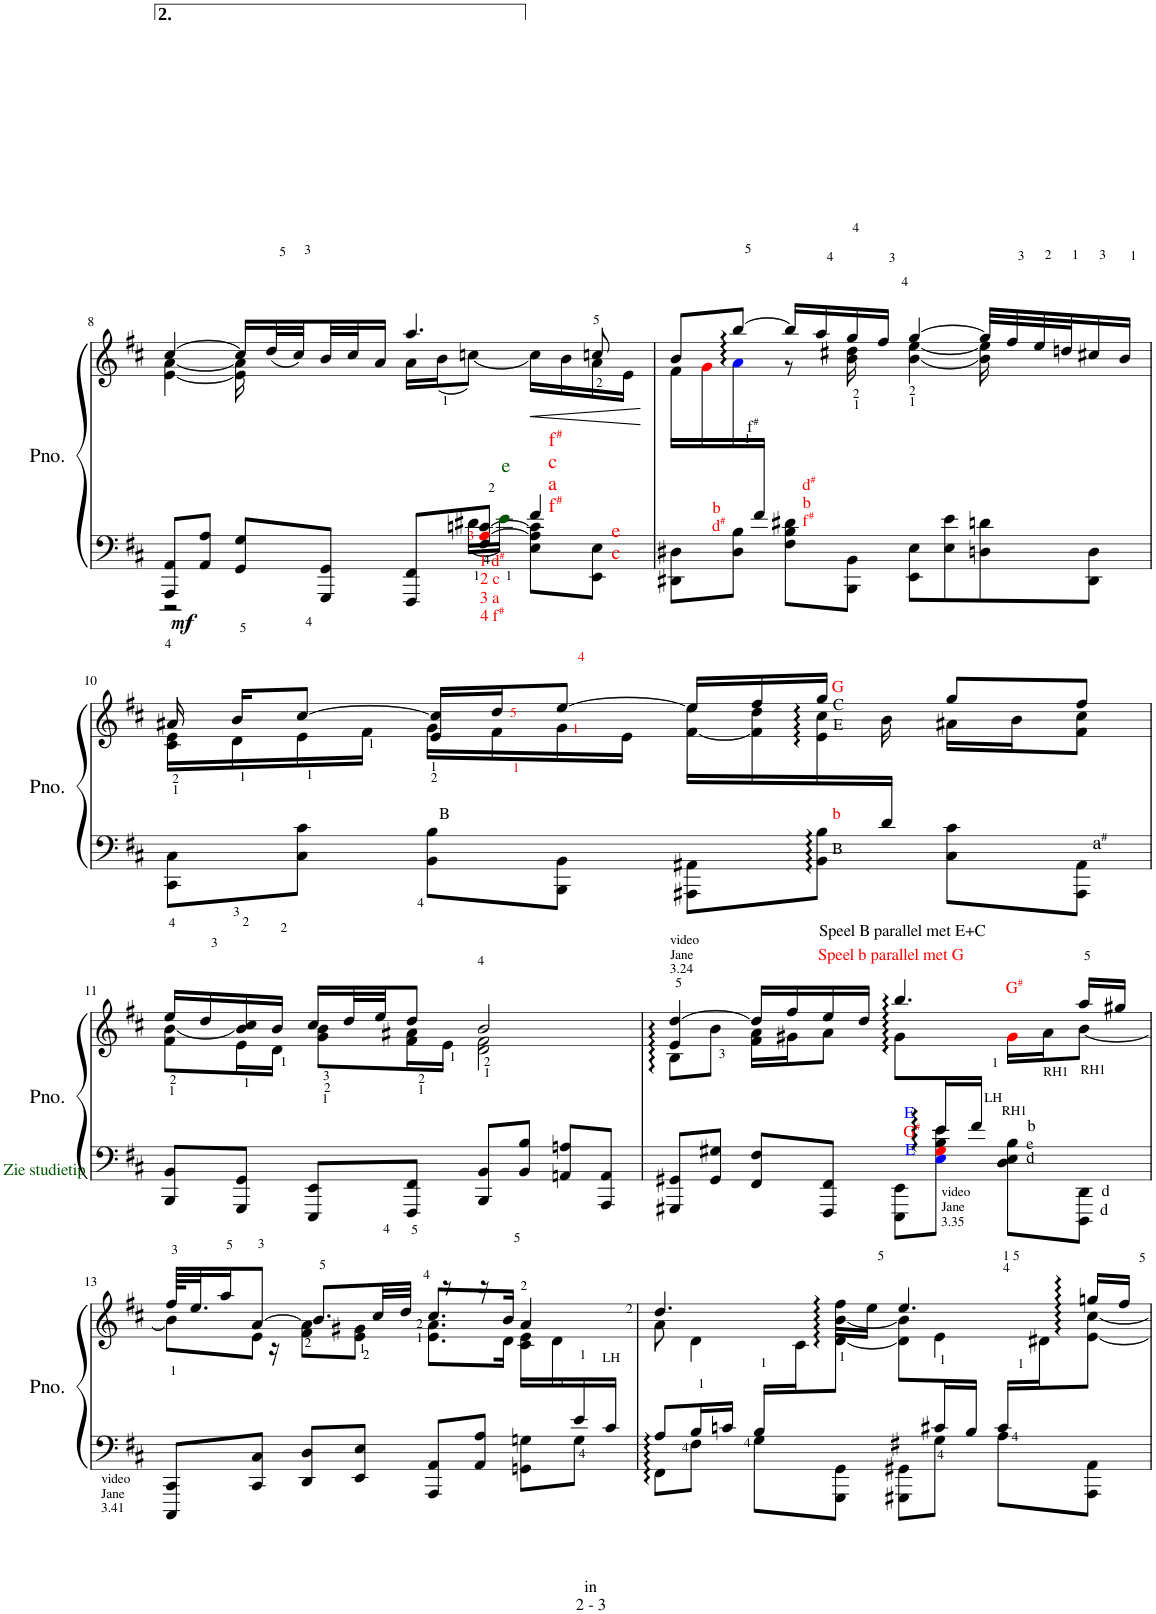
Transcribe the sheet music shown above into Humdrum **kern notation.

**kern	**kern	**dynam
*part1	*part1	*part1
*staff2	*staff1	*staff1/2
*I"Piano	*	*
*I'Pno.	*	*
!!LO:PB:g=z
*clefF4	*clefG2	*
*k[f#c#]	*k[f#c#]	*
*M4/4	*M4/4	*
*met(c)	*met(c)	*
=8	=8	=8
*^	*^	*
!	!	!	!	!LO:DY:b=2
8AAA/ 8AA/L	2r	[4cc#/	[4e\ [4a\	mf
8AA/ 8A/J	.	.	.	.
8GG/ 8G/L	.	16cc#/LL]	16e\] 16a\]	.
.	.	(32dd/L	8.ryy	.
.	.	32cc#/)	.	.
8GGG/ 8GG/J	.	32b/	.	.
.	.	32cc#/J	.	.
.	.	16a/JJ	.	.
8FFF#/ 8FF#/L	8ryy	4.aa/	16a\LL	.
.	.	.	(16b<\J	.
!LO:TX:a:color=#FF0000:t=1 d	!	!	!	!
!LO:TX:a:t=#	!	!	!	!
!LO:TX:a:t=2 c	!	!	!	!
!LO:TX:a:t=3 a	!	!	!	!
!LO:TX:a:t=4 f	!	!	!	!
!LO:TX:a:t=#	!	!	!	!
8F#/ [8Ai/ [8cn/J	16d#X\LL	.	[8ccn\J)	.
!	!LO:TX:a:color=#005500:t=e	!	!	!
.	16ej\JJ	.	.	.
!LO:TX:a:color=#FF0000:t=f	!	!	!	!
!LO:TX:a:t=#	!	!	!	!
!LO:TX:a:t=c	!	!	!	!
!LO:TX:a:t=a	!	!	!	!
!LO:TX:a:t=f	!	!	!	!
!LO:TX:a:t=#	!	!	!	!
8E\ 8A\] 8c\]L	4f#/	.	16cc\LL]	.
.	.	.	16b\	.
!LO:TX:a:color=#FF0000:t=e	!	!	!	!
!LO:TX:a:t=c	!	!	!	!
8EE\ 8E\J	.	8ccn/	16a\	.
.	.	.	16e\JJ	.
=9	=9	=9	=9	=9
8.ryy	8DD#X\ 8D#X\L	8b/L	16f#\LL	.
.	.	.	16gi\	.
!	!LO:TX:a:color=#FF0000:t=b	!	!	!
!	!LO:TX:a:t=d	!	!	!
!	!LO:TX:a:t=#	!	!	!
.	8D#\ 8B\J	[8bb/J	16aZ\	.
!	!	!	!LO:TX:b:t=f	!
!	!	!	!LO:TX:b:t=#	!
16f#/JJ	.	.	16ryy	.
!LO:TX:a:color=#FF0000:t=d	!	!	!	!
!LO:TX:a:t=#	!	!	!	!
!LO:TX:a:t=b	!	!	!	!
!LO:TX:a:t=f	!	!	!	!
!LO:TX:a:t=#	!	!	!	!
2.ryy	8F#\ 8B\ 8d#X\L	16bb/LL]	8r	.
.	.	16aa/	.	.
.	8BBB\ 8BB\J	16gg/	16b\ 16dd#X\	.
.	.	16ff#/JJ	16ryy	.
.	8EE\ 8E\L	[4gg/	[4b\ [4ee\	.
.	8E\ 8e\	.	.	.
.	8Dn\ 8dn\	32gg/LLL]	16b\] 16ee\]	.
.	.	32ff#/	.	.
.	.	32ee/	8.ryy	.
.	.	32ddn/J	.	.
.	8DD#\ 8D\J	16cc#X/	.	.
.	.	16b/JJ	.	.
!!LO:LB:g=z
=10	=10	=10	=10	=10
*	*	*	*^	*
8.ryy	8CC#\ 8C#\L	16ryy	16c#\ 16e\LL	16a#X/	.
.	.	16b/KL	16d\	2...ryy	.
.	8C#\ 8c#\J	[8cc#/J	16e\	.	.
.	.	.	16f#\JJ	.	.
!	!LO:TX:a:t=B	!	!	!	!
.	8BB\ 8B\L	16e/< 16cc#/]<LL	16g<\LL	.	.
.	.	16dd/J	16f#\	.	.
.	8BBB\ 8BB\J	[8ee/J	16g\	.	.
.	.	.	16e\JJ	.	.
.	8AAA#X\ 8AA#X\L	[16f#\ 16ee\]LL	16ee/LL	.	.
.	.	16f#\] 16dd\	16ff#/	.	.
!	!	!LO:TX:a:t=E	!	!	!
!	!	!LO:TX:a:t=C	!	!	!
!	!	!LO:TX:a:color=#FF0000:t=G	!	!	!
!	!LO:TX:a:t=B	!	!	!	!
!	!LO:TX:a:color=#FF0000:t=b	!	!	!	!
!	!LO:TX:b:t=Speel B parallel met E+C	!	!	!	!
!	!LO:TX:b:color=#FF0000:t=Speel b parallel met G	!	!	!	!
.	8BB\: 8B\:J	16e\ 16cc#\	16gg/JJ	.	.
16d/JJ	.	16ryy	16b\	.	.
4ryy	8C#\ 8c#\L	8gg/L	16a#X\LL	.	.
.	.	.	16b\J	.	.
!	!LO:TX:a:t=a	!	!	!	!
!	!LO:TX:a:t=#	!	!	!	!
.	8AAA#\ 8AA#\J	8ff#/J	8f#\ 8cc#\J	.	.
*	*	*	*v	*v	*
!!LO:LB:g=z
=11	=11	=11	=11	=11
!LO:TX:a:color=#005500:t=Zie studietip	!	!	!	!
*v	*v	*	*	*
8BBB/ 8BB/L	16ee/LL	8f#\ [8b\L	.
.	16dd/	.	.
8GGG/ 8GG/J	16b/] 16cc#/	16e\L	.
.	16b/JJ	16d\JJ	.
8EEE/ 8EE/L	16cc#/LL	8g\ 8b\L	.
.	32dd/L	.	.
.	32ee/JJ	.	.
8FFF#/ 8FF#/J	8dd/J	16f#\ 16a#X\L	.
.	.	16e\JJ	.
8BBB/ 8BB/L	2b/	2d\ 2f#\	.
8BB/ 8B/J	.	.	.
8AAn/ 8An/L	.	.	.
8AAA/ 8AA/J	.	.	.
=12	=12	=12	=12
*^	*	*	*
!	!	!LO:TX:a:t=video	!	!
!	!	!LO:TX:a:t=Jane	!	!
!	!	!LO:TX:a:t=3.24	!	!
*	*	*	*^	*
8ryy	8GGG#X/ 8GG#X/L	4e/ [4dd/	8B\L	2ryy	.
.	8GG#/ 8G#X/J	.	8b\J	.	.
.	8FF#/ 8F#/L	16dd/LL]	16f#\ 16a\LL	.	.
.	.	16ff#/	16g#X\J	.	.
.	8FFF#/ 8FF#/J	16ee/	8a\J	.	.
.	.	16dd/JJ	.	.	.
.	8EEE\ 8EE\L	4.bb/	8g#\L	8.ryy	.
!	!	!	!LO:TX:b:color=#0000FF:t=E	!	!
!LO:TX:a:color=#FF0000:t=G	!	!	!	!	!
!LO:TX:a:t=#	!	!	!	!	!
!LO:TX:a:color=#0000FF:t=E	!	!	!	!	!
!LO:TX:b:t=video	!	!	!	!	!
!LO:TX:b:t=Jane	!	!	!	!	!
!LO:TX:b:t=3.35	!	!	!	!	!
16e/L	8EZ\ 8G#i\ 8B\ 8e\J	.	8ryy	.	.
!	!	!	!	!LO:TX:b:t=LH	!
16f#/JJ	.	.	.	4ryy	.
!	!	!	!LO:TX:a:color=#FF0000:t=G	!	!
!	!	!	!LO:TX:a:t=#	!	!
!	!	!	!LO:TX:b:t=RH1	!	!
!LO:TX:a:t=b	!	!	!	!	!
!LO:TX:a:t=e	!	!	!	!	!
!LO:TX:a:t=d	!	!	!	!	!
4ryy	8D\<<< 8E\<<< 8B\<<<L	.	16g#i\LL	.	.
!	!	!	!LO:TX:b:t=RH1	!	!
.	.	.	16a\J	.	.
!	!	!LO:TX:b:t=RH1	!	!	!
!	!LO:TX:b:t=d	!	!	!	!
!	!LO:TX:b:t=d	!	!	!	!
.	8DDD\ 8DD\J	16aa/LL	[8b\J	.	.
.	.	16gg#X/JJ	.	16ryy	.
!!LO:LB:g=z
=13	=13	=13	=13	=13	=13
!LO:TX:b:t=video	!	!	!	!	!
!LO:TX:b:t=Jane	!	!	!	!	!
!LO:TX:b:t=3.41	!	!	!	!	!
*	*	*	*	*^	*
2..ryy	8CCC#/ 8CC#/L	64ff#/KLLL	8b<\L]	8.ryy	2...ryy	.
.	.	32.ee/J	.	.	.	.
.	.	16aa/J	.	.	.	.
.	8CC#/ 8C#/J	[8a/J	8e\J	.	.	.
.	.	.	.	16r	.	.
.	8DD/ 8D/L	64ryy	8f#\ 8a\]L	8.b/L	.	.
.	.	8.ryy	.	.	.	.
.	8EE/ 8E/J	.	8e\ 8g#X\J	.	.	.
.	.	.	.	32cc#/LL	.	.
.	.	32ryy	.	.	.	.
.	.	.	.	32dd/JJJ	.	.
.	.	32ryy	.	.	.	.
.	8AAA/ 8AA/L	.	8.e\ 8.a\L	8.cc#/L	.	.
.	.	8r	.	.	.	.
.	8AA/ 8A/J	.	.	.	.	.
.	.	16r	.	.	.	.
.	.	.	16d\Jk	16b/Jk	.	.
.	.	64ryy	.	.	.	.
.	.	32ryy	.	.	.	.
.	8GGn\ 8Gn\L	4a/	16c#\ 16e\LL	4ryy	.	.
.	.	.	16d\	.	.	.
16e/	8G\J	.	8ryy	.	.	.
!	!	!	!	!	!LO:TX:b:t=LH	!
16c#/JJ	.	.	.	.	16ryy	.
=14	=14	=14	=14	=14	=14	=14
*	*^	*	*	*	*	*
8ryy	8A/L	8FF#\L	4.dd/	8a\	8ryy	16ryy	.
*	*	*	*	*v	*v	*v	*
.	16B/L	8F#\J	.	4d\	.
.	16cn/JJ	.	.	.	.
.	16B/LL	8G\L	.	.	.
*	*	*	*^	*^	*
.	8.ryy	.	.	.	16ryy@	16c#\J	.
.	.	8GGG\ 8GG\J	16ff#\LL	8ryy	16ryy@	[8d\ [8b\J	.
.	.	.	16ee\JJ	.	16ryy@	.	.
.	8GGG#X\ 8GG#X\L	2ryy	4.ee/	8d\] 8b\]L	8ryy@	2ryy	.
16c#X/L	8G#X\J	.	.	8.ryy	4e\	.	.
16B/JJ	.	.	.	.	.	.	.
16c#/LL	8A\L	.	.	.	.	.	.
8.ryy	.	.	.	16d#X\J	.	.	.
.	8AAA\ 8AA\J	.	16ggn/LL	[8e\ [8cc#\J	8ryy	.	.
.	.	.	16ff#/JJ	.	.	.	.
*v	*v	*v	*	*	*	*	*
*	*v	*v	*v	*v	*
=	=	=
*-	*-	*-
